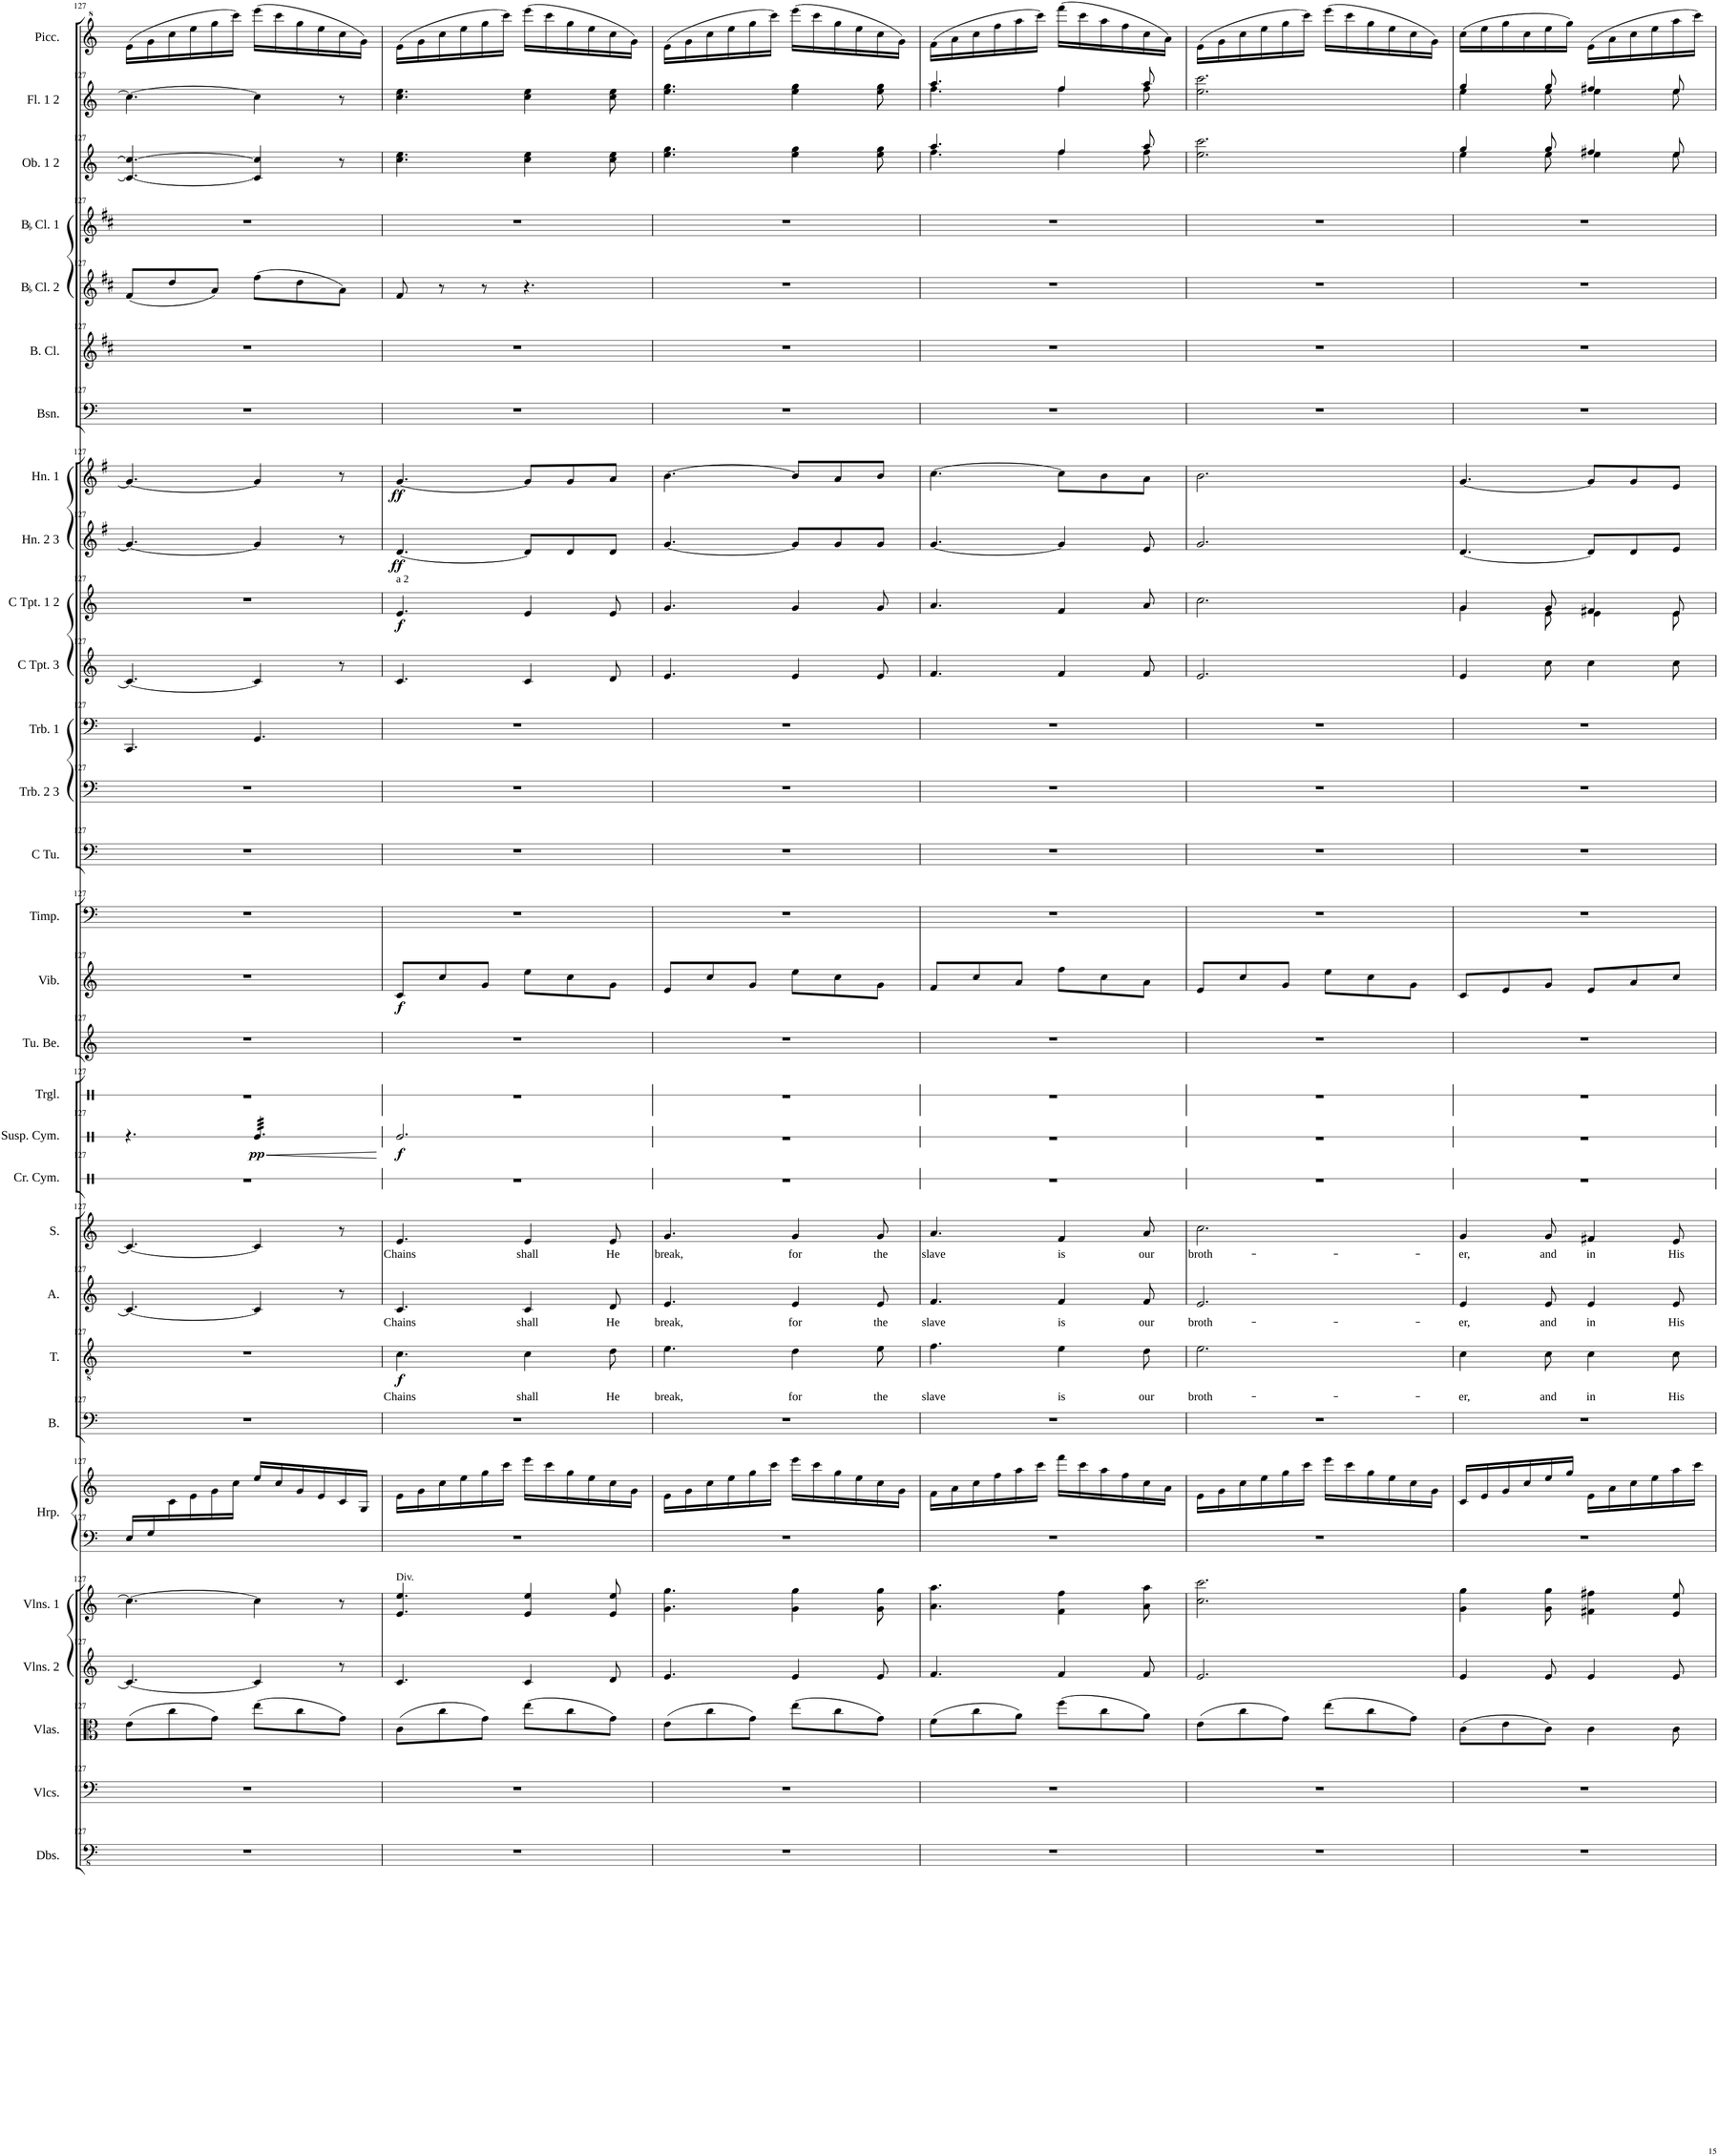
**kern	**kern	**kern	**kern	**kern	**kern	**kern	**kern	**kern	**text	**dynam	**kern	**text	**kern	**text	**kern	**kern	**dynam	**kern	**kern	**kern	**dynam	**kern	**kern	**kern	**kern	**kern	**kern	**dynam	**kern	**dynam	**kern	**dynam	**kern	**kern	**kern	**kern	**kern	**kern	**kern
*part30	*part29	*part28	*part27	*part26	*part25	*part25	*part24	*part23	*part23	*part23	*part22	*part22	*part21	*part21	*part20	*part19	*part19	*part18	*part17	*part16	*part16	*part15	*part14	*part13	*part12	*part11	*part10	*part10	*part9	*part9	*part8	*part8	*part7	*part6	*part5	*part4	*part3	*part2	*part1
*staff31	*staff30	*staff29	*staff28	*staff27	*staff26	*staff25	*staff24	*staff23	*staff23	*staff23	*staff22	*staff22	*staff21	*staff21	*staff20	*staff19	*staff19	*staff18	*staff17	*staff16	*staff16	*staff15	*staff14	*staff13	*staff12	*staff11	*staff10	*staff10	*staff9	*staff9	*staff8	*staff8	*staff7	*staff6	*staff5	*staff4	*staff3	*staff2	*staff1
*I"Double Basses	*I"Violoncellos	*I"Violas	*I"Violins 2	*I"Violins 1	*I"Harp	*	*I"Bass	*I"Tenor	*	*	*I"Alto	*	*I"Soprano	*	*I"Crash Cymbal	*I"Suspended Cymbal	*	*I"Triangle	*I"Tubular Bells	*I"Vibraphone	*	*I"Timpani	*I"C Tuba	*I"Trombone 2 3	*I"Trombone 1	*I"C Trumpet 3	*I"C Trumpet 1 2	*	*I"Horn 2 3	*	*I"Horn 1	*	*I"Bassoon	*I"Bass Clarinet	*I"BaccidentalFlat Clarinet 2	*I"BaccidentalFlat Clarinet 1	*I"Oboe 1 2	*I"Flute 1 2	*I"Piccolo
*I'Dbs.	*I'Vlcs.	*I'Vlas.	*I'Vlns. 2	*I'Vlns. 1	*I'Hrp.	*	*I'B.	*I'T.	*	*	*I'A.	*	*I'S.	*	*I'Cr. Cym.	*I'Susp. Cym.	*	*I'Trgl.	*I'Tu. Be.	*I'Vib.	*	*I'Timp.	*I'C Tu.	*I'Trb. 2 3	*I'Trb. 1	*I'C Tpt. 3	*I'C Tpt. 1 2	*	*I'Hn. 2 3	*	*I'Hn. 1	*	*I'Bsn.	*I'B. Cl.	*I'BaccidentalFlat Cl. 2	*I'BaccidentalFlat Cl. 1	*I'Ob. 1 2	*I'Fl. 1 2	*I'Picc.
!!LO:PB:g=z
*clefFv4	*clefF4	*clefC3	*clefG2	*clefG2	*clefF4	*clefG2	*clefF4	*clefGv2	*	*	*clefG2	*	*clefG2	*	*clefX	*clefX	*	*clefX	*clefG2	*clefG2	*	*clefF4	*clefF4	*clefF4	*clefF4	*clefG2	*clefG2	*	*clefG2	*	*clefG2	*	*clefF4	*clefG2	*clefG2	*clefG2	*clefG2	*clefG2	*clefG^2
*	*	*	*	*	*	*	*	*	*	*	*	*	*	*	*	*	*	*	*	*	*	*	*	*	*	*	*	*	*Trd4c7	*	*Trd4c7	*	*	*Trd8c14	*Trd1c2	*Trd1c2	*	*	*Trd-7c-12
*k[]	*k[]	*k[]	*k[]	*k[]	*k[]	*k[]	*k[]	*k[]	*	*	*k[]	*	*k[]	*	*k[]	*k[]	*	*k[]	*k[]	*k[]	*	*k[]	*k[]	*k[]	*k[]	*k[]	*k[]	*	*k[f#]	*	*k[f#]	*	*k[]	*k[f#c#]	*k[f#c#]	*k[f#c#]	*k[]	*k[]	*k[]
*M6/8	*M6/8	*M6/8	*M6/8	*M6/8	*M6/8	*M6/8	*M6/8	*M6/8	*	*	*M6/8	*	*M6/8	*	*M6/8	*M6/8	*	*M6/8	*M6/8	*M6/8	*	*M6/8	*M6/8	*M6/8	*M6/8	*M6/8	*M6/8	*	*M6/8	*	*M6/8	*	*M6/8	*M6/8	*M6/8	*M6/8	*M6/8	*M6/8	*M6/8
=127	=127	=127	=127	=127	=127	=127	=127	=127	=127	=127	=127	=127	=127	=127	=127	=127	=127	=127	=127	=127	=127	=127	=127	=127	=127	=127	=127	=127	=127	=127	=127	=127	=127	=127	=127	=127	=127	=127	=127
*	*	*	*	*	*^	*	*	*	*	*	*	*	*	*	*	*	*	*	*	*	*	*	*	*	*	*	*	*	*	*	*	*	*	*	*	*	*	*	*
2.r	2.r	(8e\L	4.c/_	4.cc\_	16E/LL	2.ryy	8ryy	2.r	2.r	.	.	4.c/_	.	4.c/_	.	2.r	4.r	.	2.r	2.r	2.r	.	2.r	2.r	2.r	4.CC/	4.c/_	2.r	.	4.g/_	.	4.g/_	.	2.r	2.r	(8f#/L	2.r	4.c/_ 4.cc/_	4.cc\_	(16ee\LL
.	.	.	.	.	16G/	.	.	.	.	.	.	.	.	.	.	.	.	.	.	.	.	.	.	.	.	.	.	.	.	.	.	.	.	.	.	.	.	.	.	16gg\
.	.	8cc\	.	.	2ryy	.	16c\	.	.	.	.	.	.	.	.	.	.	.	.	.	.	.	.	.	.	.	.	.	.	.	.	.	.	.	.	8dd/	.	.	.	16ccc\
.	.	.	.	.	.	.	16e\	.	.	.	.	.	.	.	.	.	.	.	.	.	.	.	.	.	.	.	.	.	.	.	.	.	.	.	.	.	.	.	.	16eee\
.	.	8g\J)	.	.	.	.	16g\	.	.	.	.	.	.	.	.	.	.	.	.	.	.	.	.	.	.	.	.	.	.	.	.	.	.	.	.	8a/J)	.	.	.	16ggg\
.	.	.	.	.	.	.	16cc\JJ	.	.	.	.	.	.	.	.	.	.	.	.	.	.	.	.	.	.	.	.	.	.	.	.	.	.	.	.	.	.	.	.	16cccc\JJ)
!	!	!	!	!	!	!	!	!	!	!	!	!	!	!	!	!	!	!LO:HP:b	!	!	!	!	!	!	!	!	!	!	!	!	!	!	!	!	!	!	!	!	!	!
!	!	!	!	!	!	!	!	!	!	!	!	!	!	!	!	!	!	!LO:DY:n=1:b	!	!	!	!	!	!	!	!	!	!	!	!	!	!	!	!	!	!	!	!	!	!
*	*	*	*	*	*	*	*	*	*	*	*	*	*	*	*	*	*tremolo	*	*	*	*	*	*	*	*	*	*	*	*	*	*	*	*	*	*	*	*	*	*	*
.	.	(8ee\L	4c/]	4cc\]	.	.	16ee/LL	.	.	.	.	4c/]	.	4c/]	.	.	32Re/LLL	< pp	.	.	.	.	.	.	.	4.GG/	4c/]	.	.	4g/]	.	4g/]	.	.	.	(8ff#\L	.	4c/] 4cc/]	4cc\]	(16eeee\LL
.	.	.	.	.	.	.	.	.	.	.	.	.	.	.	.	.	32Re/	.	.	.	.	.	.	.	.	.	.	.	.	.	.	.	.	.	.	.	.	.	.	.
.	.	.	.	.	.	.	16cc/	.	.	.	.	.	.	.	.	.	32Re/	.	.	.	.	.	.	.	.	.	.	.	.	.	.	.	.	.	.	.	.	.	.	16cccc\
.	.	.	.	.	.	.	.	.	.	.	.	.	.	.	.	.	32Re/	.	.	.	.	.	.	.	.	.	.	.	.	.	.	.	.	.	.	.	.	.	.	.
.	.	8cc\	.	.	.	.	16g/	.	.	.	.	.	.	.	.	.	32Re/	.	.	.	.	.	.	.	.	.	.	.	.	.	.	.	.	.	.	8dd\	.	.	.	16ggg\
.	.	.	.	.	.	.	.	.	.	.	.	.	.	.	.	.	32Re/	.	.	.	.	.	.	.	.	.	.	.	.	.	.	.	.	.	.	.	.	.	.	.
.	.	.	.	.	.	.	16e/	.	.	.	.	.	.	.	.	.	32Re/	.	.	.	.	.	.	.	.	.	.	.	.	.	.	.	.	.	.	.	.	.	.	16eee\
.	.	.	.	.	.	.	.	.	.	.	.	.	.	.	.	.	32Re/	.	.	.	.	.	.	.	.	.	.	.	.	.	.	.	.	.	.	.	.	.	.	.
.	.	8g\J)	8r	8r	8ryy	.	16c/	.	.	.	.	8r	.	8r	.	.	32Re/	.	.	.	.	.	.	.	.	.	8r	.	.	8r	.	8r	.	.	.	8a\J)	.	8r	8r	16ccc\
.	.	.	.	.	.	.	.	.	.	.	.	.	.	.	.	.	32Re/	.	.	.	.	.	.	.	.	.	.	.	.	.	.	.	.	.	.	.	.	.	.	.
.	.	.	.	.	.	.	16G/JJ	.	.	.	.	.	.	.	.	.	32Re/	.	.	.	.	.	.	.	.	.	.	.	.	.	.	.	.	.	.	.	.	.	.	16gg\JJ)
.	.	.	.	.	.	.	.	.	.	.	.	.	.	.	.	.	32Re/JJJ	.	.	.	.	.	.	.	.	.	.	.	.	.	.	.	.	.	.	.	.	.	.	.
*	*	*	*	*	*	*	*	*	*	*	*	*	*	*	*	*	*Xtremolo	*	*	*	*	*	*	*	*	*	*	*	*	*	*	*	*	*	*	*	*	*	*	*
*	*	*	*	*	*v	*v	*	*	*	*	*	*	*	*	*	*	*	*	*	*	*	*	*	*	*	*	*	*	*	*	*	*	*	*	*	*	*	*	*	*
.	.	.	.	.	.	.	.	.	.	.	.	.	.	.	.	.	[	.	.	.	.	.	.	.	.	.	.	.	.	.	.	.	.	.	.	.	.	.	.
=128	=128	=128	=128	=128	=128	=128	=128	=128	=128	=128	=128	=128	=128	=128	=128	=128	=128	=128	=128	=128	=128	=128	=128	=128	=128	=128	=128	=128	=128	=128	=128	=128	=128	=128	=128	=128	=128	=128	=128
!	!	!	!	!	!	!	!	!	!	!	!	!	!	!	!	!	!	!	!	!	!	!	!	!	!	!	!LO:TX:a:t=a 2	!	!	!	!	!	!	!	!	!	!	!	!
!	!	!	!	!LO:TX:a:t=Div.	!	!	!	!	!	!	!	!	!	!	!	!	!	!	!	!	!	!	!	!	!	!	!	!	!	!	!	!	!	!	!	!	!	!	!
!	!	!	!	!	!	!	!	!	!LO:LY:b	!LO:DY:b	!	!LO:LY:b	!	!LO:LY:b	!	!	!LO:DY:b	!	!	!	!LO:DY:b	!	!	!	!	!	!	!LO:DY:b	!	!LO:DY:b	!	!LO:DY:b	!	!	!	!	!	!	!
2.r	2.r	(8c\L	4.c/	4.e/ 4.ee/	2.r	16e\LL	2.r	4.c\	Chains	f	4.c/	Chains	4.e/	Chains	2.r	2.Re/	f	2.r	2.r	8c/L	f	2.r	2.r	2.r	2.r	4.c/	4.e/	f	[4.d/	ff	[4.g/	ff	2.r	2.r	8f#/	2.r	4.cc\ 4.ee\	4.cc\ 4.ee\	(16ee\LL
.	.	.	.	.	.	16g\	.	.	.	.	.	.	.	.	.	.	.	.	.	.	.	.	.	.	.	.	.	.	.	.	.	.	.	.	.	.	.	.	16gg\
.	.	8cc\	.	.	.	16cc\	.	.	.	.	.	.	.	.	.	.	.	.	.	8cc/	.	.	.	.	.	.	.	.	.	.	.	.	.	.	8r	.	.	.	16ccc\
.	.	.	.	.	.	16ee\	.	.	.	.	.	.	.	.	.	.	.	.	.	.	.	.	.	.	.	.	.	.	.	.	.	.	.	.	.	.	.	.	16eee\
.	.	8g\J)	.	.	.	16gg\	.	.	.	.	.	.	.	.	.	.	.	.	.	8g/J	.	.	.	.	.	.	.	.	.	.	.	.	.	.	8r	.	.	.	16ggg\
.	.	.	.	.	.	16ccc\JJ	.	.	.	.	.	.	.	.	.	.	.	.	.	.	.	.	.	.	.	.	.	.	.	.	.	.	.	.	.	.	.	.	16cccc\JJ)
!	!	!	!	!	!	!	!	!	!LO:LY:b	!	!	!LO:LY:b	!	!LO:LY:b	!	!	!	!	!	!	!	!	!	!	!	!	!	!	!	!	!	!	!	!	!	!	!	!	!
.	.	(8ee\L	4c/	4e/ 4ee/	.	16eee\LL	.	4c\	shall	.	4c/	shall	4e/	shall	.	.	.	.	.	8ee\L	.	.	.	.	.	4c/	4e/	.	8d/L]	.	8g/L]	.	.	.	4.r	.	4cc\ 4ee\	4cc\ 4ee\	(16eeee\LL
.	.	.	.	.	.	16ccc\	.	.	.	.	.	.	.	.	.	.	.	.	.	.	.	.	.	.	.	.	.	.	.	.	.	.	.	.	.	.	.	.	16cccc\
.	.	8cc\	.	.	.	16gg\	.	.	.	.	.	.	.	.	.	.	.	.	.	8cc\	.	.	.	.	.	.	.	.	8d/	.	8g/	.	.	.	.	.	.	.	16ggg\
.	.	.	.	.	.	16ee\	.	.	.	.	.	.	.	.	.	.	.	.	.	.	.	.	.	.	.	.	.	.	.	.	.	.	.	.	.	.	.	.	16eee\
!	!	!	!	!	!	!	!	!	!LO:LY:b	!	!	!LO:LY:b	!	!LO:LY:b	!	!	!	!	!	!	!	!	!	!	!	!	!	!	!	!	!	!	!	!	!	!	!	!	!
.	.	8g\J)	8d/	8e/ 8ee/	.	16cc\	.	8d\	He	.	8d/	He	8e/	He	.	.	.	.	.	8g\J	.	.	.	.	.	8d/	8e/	.	8d/J	.	8a/J	.	.	.	.	.	8cc\ 8ee\	8cc\ 8ee\	16ccc\
.	.	.	.	.	.	16g\JJ	.	.	.	.	.	.	.	.	.	.	.	.	.	.	.	.	.	.	.	.	.	.	.	.	.	.	.	.	.	.	.	.	16gg\JJ)
=129	=129	=129	=129	=129	=129	=129	=129	=129	=129	=129	=129	=129	=129	=129	=129	=129	=129	=129	=129	=129	=129	=129	=129	=129	=129	=129	=129	=129	=129	=129	=129	=129	=129	=129	=129	=129	=129	=129	=129
!	!	!	!	!	!	!	!	!	!LO:LY:b	!	!	!LO:LY:b	!	!LO:LY:b	!	!	!	!	!	!	!	!	!	!	!	!	!	!	!	!	!	!	!	!	!	!	!	!	!
2.r	2.r	(8e\L	4.e/	4.g\ 4.gg\	2.r	16e\LL	2.r	4.e\	break,	.	4.e/	break,	4.g/	break,	2.r	2.r	.	2.r	2.r	8e/L	.	2.r	2.r	2.r	2.r	4.e/	4.g/	.	[4.g/	.	[4.b\	.	2.r	2.r	2.r	2.r	4.ee\ 4.gg\	4.ee\ 4.gg\	(16ee\LL
.	.	.	.	.	.	16g\	.	.	.	.	.	.	.	.	.	.	.	.	.	.	.	.	.	.	.	.	.	.	.	.	.	.	.	.	.	.	.	.	16gg\
.	.	8cc\	.	.	.	16cc\	.	.	.	.	.	.	.	.	.	.	.	.	.	8cc/	.	.	.	.	.	.	.	.	.	.	.	.	.	.	.	.	.	.	16ccc\
.	.	.	.	.	.	16ee\	.	.	.	.	.	.	.	.	.	.	.	.	.	.	.	.	.	.	.	.	.	.	.	.	.	.	.	.	.	.	.	.	16eee\
.	.	8g\J)	.	.	.	16gg\	.	.	.	.	.	.	.	.	.	.	.	.	.	8g/J	.	.	.	.	.	.	.	.	.	.	.	.	.	.	.	.	.	.	16ggg\
.	.	.	.	.	.	16ccc\JJ	.	.	.	.	.	.	.	.	.	.	.	.	.	.	.	.	.	.	.	.	.	.	.	.	.	.	.	.	.	.	.	.	16cccc\JJ)
!	!	!	!	!	!	!	!	!	!LO:LY:b	!	!	!LO:LY:b	!	!LO:LY:b	!	!	!	!	!	!	!	!	!	!	!	!	!	!	!	!	!	!	!	!	!	!	!	!	!
.	.	(8ee\L	4e/	4g\ 4gg\	.	16eee\LL	.	4d\	for	.	4e/	for	4g/	for	.	.	.	.	.	8ee\L	.	.	.	.	.	4e/	4g/	.	8g/L]	.	8b/L]	.	.	.	.	.	4ee\ 4gg\	4ee\ 4gg\	(16eeee\LL
.	.	.	.	.	.	16ccc\	.	.	.	.	.	.	.	.	.	.	.	.	.	.	.	.	.	.	.	.	.	.	.	.	.	.	.	.	.	.	.	.	16cccc\
.	.	8cc\	.	.	.	16gg\	.	.	.	.	.	.	.	.	.	.	.	.	.	8cc\	.	.	.	.	.	.	.	.	8g/	.	8a/	.	.	.	.	.	.	.	16ggg\
.	.	.	.	.	.	16ee\	.	.	.	.	.	.	.	.	.	.	.	.	.	.	.	.	.	.	.	.	.	.	.	.	.	.	.	.	.	.	.	.	16eee\
!	!	!	!	!	!	!	!	!	!LO:LY:b	!	!	!LO:LY:b	!	!LO:LY:b	!	!	!	!	!	!	!	!	!	!	!	!	!	!	!	!	!	!	!	!	!	!	!	!	!
.	.	8g\J)	8e/	8g\ 8gg\	.	16cc\	.	8e\	the	.	8e/	the	8g/	the	.	.	.	.	.	8g\J	.	.	.	.	.	8e/	8g/	.	8g/J	.	8b/J	.	.	.	.	.	8ee\ 8gg\	8ee\ 8gg\	16ccc\
.	.	.	.	.	.	16g\JJ	.	.	.	.	.	.	.	.	.	.	.	.	.	.	.	.	.	.	.	.	.	.	.	.	.	.	.	.	.	.	.	.	16gg\JJ)
=130	=130	=130	=130	=130	=130	=130	=130	=130	=130	=130	=130	=130	=130	=130	=130	=130	=130	=130	=130	=130	=130	=130	=130	=130	=130	=130	=130	=130	=130	=130	=130	=130	=130	=130	=130	=130	=130	=130	=130
!	!	!	!	!	!	!	!	!	!LO:LY:b	!	!	!LO:LY:b	!	!LO:LY:b	!	!	!	!	!	!	!	!	!	!	!	!	!	!	!	!	!	!	!	!	!	!	!	!	!
*	*	*	*	*	*	*	*	*	*	*	*	*	*	*	*	*	*	*	*	*	*	*	*	*	*	*	*	*	*	*	*	*	*	*	*	*	*^	*^	*
2.r	2.r	(8f\L	4.f/	4.a\ 4.aa\	2.r	16f\LL	2.r	4.f\	slave	.	4.f/	slave	4.a/	slave	2.r	2.r	.	2.r	2.r	8f/L	.	2.r	2.r	2.r	2.r	4.f/	4.a/	.	[4.g/	.	[4.cc\	.	2.r	2.r	2.r	2.r	4.aa/	4.ff\	4.aa/	4.ff\	(16ff\LL
.	.	.	.	.	.	16a\	.	.	.	.	.	.	.	.	.	.	.	.	.	.	.	.	.	.	.	.	.	.	.	.	.	.	.	.	.	.	.	.	.	.	16aa\
.	.	8cc\	.	.	.	16cc\	.	.	.	.	.	.	.	.	.	.	.	.	.	8cc/	.	.	.	.	.	.	.	.	.	.	.	.	.	.	.	.	.	.	.	.	16ccc\
.	.	.	.	.	.	16ff\	.	.	.	.	.	.	.	.	.	.	.	.	.	.	.	.	.	.	.	.	.	.	.	.	.	.	.	.	.	.	.	.	.	.	16fff\
.	.	8a\J)	.	.	.	16aa\	.	.	.	.	.	.	.	.	.	.	.	.	.	8a/J	.	.	.	.	.	.	.	.	.	.	.	.	.	.	.	.	.	.	.	.	16aaa\
.	.	.	.	.	.	16ccc\JJ	.	.	.	.	.	.	.	.	.	.	.	.	.	.	.	.	.	.	.	.	.	.	.	.	.	.	.	.	.	.	.	.	.	.	16cccc\JJ)
!	!	!	!	!	!	!	!	!	!LO:LY:b	!	!	!LO:LY:b	!	!LO:LY:b	!	!	!	!	!	!	!	!	!	!	!	!	!	!	!	!	!	!	!	!	!	!	!	!	!	!	!
.	.	(8ff\L	4f/	4f\ 4ff\	.	16fff\LL	.	4e\	is	.	4f/	is	4f/	is	.	.	.	.	.	8ff\L	.	.	.	.	.	4f/	4f/	.	4g/]	.	8cc\L]	.	.	.	.	.	4ff/	4ff\	4ff/	4ff\	(16ffff\LL
.	.	.	.	.	.	16ccc\	.	.	.	.	.	.	.	.	.	.	.	.	.	.	.	.	.	.	.	.	.	.	.	.	.	.	.	.	.	.	.	.	.	.	16cccc\
.	.	8cc\	.	.	.	16aa\	.	.	.	.	.	.	.	.	.	.	.	.	.	8cc\	.	.	.	.	.	.	.	.	.	.	8b\	.	.	.	.	.	.	.	.	.	16aaa\
.	.	.	.	.	.	16ff\	.	.	.	.	.	.	.	.	.	.	.	.	.	.	.	.	.	.	.	.	.	.	.	.	.	.	.	.	.	.	.	.	.	.	16fff\
!	!	!	!	!	!	!	!	!	!LO:LY:b	!	!	!LO:LY:b	!	!LO:LY:b	!	!	!	!	!	!	!	!	!	!	!	!	!	!	!	!	!	!	!	!	!	!	!	!	!	!	!
.	.	8a\J)	8f/	8a\ 8aa\	.	16cc\	.	8d\	our	.	8f/	our	8a/	our	.	.	.	.	.	8a\J	.	.	.	.	.	8f/	8a/	.	8e/	.	8a\J	.	.	.	.	.	8aa/	8ff\	8aa/	8ff\	16ccc\
.	.	.	.	.	.	16a\JJ	.	.	.	.	.	.	.	.	.	.	.	.	.	.	.	.	.	.	.	.	.	.	.	.	.	.	.	.	.	.	.	.	.	.	16aa\JJ)
*	*	*	*	*	*	*	*	*	*	*	*	*	*	*	*	*	*	*	*	*	*	*	*	*	*	*	*	*	*	*	*	*	*	*	*	*	*v	*v	*	*	*
*	*	*	*	*	*	*	*	*	*	*	*	*	*	*	*	*	*	*	*	*	*	*	*	*	*	*	*	*	*	*	*	*	*	*	*	*	*	*v	*v	*
=131	=131	=131	=131	=131	=131	=131	=131	=131	=131	=131	=131	=131	=131	=131	=131	=131	=131	=131	=131	=131	=131	=131	=131	=131	=131	=131	=131	=131	=131	=131	=131	=131	=131	=131	=131	=131	=131	=131	=131
!	!	!	!	!	!	!	!	!	!LO:LY:b	!	!	!LO:LY:b	!	!LO:LY:b	!	!	!	!	!	!	!	!	!	!	!	!	!	!	!	!	!	!	!	!	!	!	!	!	!
2.r	2.r	(8e\L	2.e/	2.cc\ 2.ccc\	2.r	16e\LL	2.r	2.e\	broth-	.	2.e/	broth-	2.cc\	broth-	2.r	2.r	.	2.r	2.r	8e/L	.	2.r	2.r	2.r	2.r	2.e/	2.cc\	.	2.g/	.	2.b\	.	2.r	2.r	2.r	2.r	2.ee\ 2.ccc\	2.ee\ 2.ccc\	(16ee\LL
.	.	.	.	.	.	16g\	.	.	.	.	.	.	.	.	.	.	.	.	.	.	.	.	.	.	.	.	.	.	.	.	.	.	.	.	.	.	.	.	16gg\
.	.	8cc\	.	.	.	16cc\	.	.	.	.	.	.	.	.	.	.	.	.	.	8cc/	.	.	.	.	.	.	.	.	.	.	.	.	.	.	.	.	.	.	16ccc\
.	.	.	.	.	.	16ee\	.	.	.	.	.	.	.	.	.	.	.	.	.	.	.	.	.	.	.	.	.	.	.	.	.	.	.	.	.	.	.	.	16eee\
.	.	8g\J)	.	.	.	16gg\	.	.	.	.	.	.	.	.	.	.	.	.	.	8g/J	.	.	.	.	.	.	.	.	.	.	.	.	.	.	.	.	.	.	16ggg\
.	.	.	.	.	.	16ccc\JJ	.	.	.	.	.	.	.	.	.	.	.	.	.	.	.	.	.	.	.	.	.	.	.	.	.	.	.	.	.	.	.	.	16cccc\JJ)
.	.	(8ee\L	.	.	.	16eee\LL	.	.	.	.	.	.	.	.	.	.	.	.	.	8ee\L	.	.	.	.	.	.	.	.	.	.	.	.	.	.	.	.	.	.	(16eeee\LL
.	.	.	.	.	.	16ccc\	.	.	.	.	.	.	.	.	.	.	.	.	.	.	.	.	.	.	.	.	.	.	.	.	.	.	.	.	.	.	.	.	16cccc\
.	.	8cc\	.	.	.	16gg\	.	.	.	.	.	.	.	.	.	.	.	.	.	8cc\	.	.	.	.	.	.	.	.	.	.	.	.	.	.	.	.	.	.	16ggg\
.	.	.	.	.	.	16ee\	.	.	.	.	.	.	.	.	.	.	.	.	.	.	.	.	.	.	.	.	.	.	.	.	.	.	.	.	.	.	.	.	16eee\
.	.	8g\J)	.	.	.	16cc\	.	.	.	.	.	.	.	.	.	.	.	.	.	8g\J	.	.	.	.	.	.	.	.	.	.	.	.	.	.	.	.	.	.	16ccc\
.	.	.	.	.	.	16g\JJ	.	.	.	.	.	.	.	.	.	.	.	.	.	.	.	.	.	.	.	.	.	.	.	.	.	.	.	.	.	.	.	.	16gg\JJ)
=132	=132	=132	=132	=132	=132	=132	=132	=132	=132	=132	=132	=132	=132	=132	=132	=132	=132	=132	=132	=132	=132	=132	=132	=132	=132	=132	=132	=132	=132	=132	=132	=132	=132	=132	=132	=132	=132	=132	=132
!	!	!	!	!	!	!	!	!	!LO:LY:b	!	!	!LO:LY:b	!	!LO:LY:b	!	!	!	!	!	!	!	!	!	!	!	!	!	!	!	!	!	!	!	!	!	!	!	!	!
*	*	*	*	*	*	*	*	*	*	*	*	*	*	*	*	*	*	*	*	*	*	*	*	*	*	*	*^	*	*	*	*	*	*	*	*	*	*^	*^	*
2.r	2.r	(8c\L	4e/	4g\ 4gg\	2.r	16c/LL	2.r	4c\	-er,	.	4e/	-er,	4g/	-er,	2.r	2.r	.	2.r	2.r	8c/L	.	2.r	2.r	2.r	2.r	4e/	4g/	4g\	.	[4.d/	.	[4.g/	.	2.r	2.r	2.r	2.r	4gg/	4ee\	4gg/	4ee\	(16ccc\LL
.	.	.	.	.	.	16e/	.	.	.	.	.	.	.	.	.	.	.	.	.	.	.	.	.	.	.	.	.	.	.	.	.	.	.	.	.	.	.	.	.	.	.	16eee\
.	.	8e\	.	.	.	16g/	.	.	.	.	.	.	.	.	.	.	.	.	.	8e/	.	.	.	.	.	.	.	.	.	.	.	.	.	.	.	.	.	.	.	.	.	16ggg\
.	.	.	.	.	.	16cc/	.	.	.	.	.	.	.	.	.	.	.	.	.	.	.	.	.	.	.	.	.	.	.	.	.	.	.	.	.	.	.	.	.	.	.	16ccc\
!	!	!	!	!	!	!	!	!	!LO:LY:b	!	!	!LO:LY:b	!	!LO:LY:b	!	!	!	!	!	!	!	!	!	!	!	!	!	!	!	!	!	!	!	!	!	!	!	!	!	!	!	!
.	.	8c\J)	8e/	8g\ 8gg\	.	16ee/	.	8c\	and	.	8e/	and	8g/	and	.	.	.	.	.	8g/J	.	.	.	.	.	8cc\	8g/	8e\	.	.	.	.	.	.	.	.	.	8gg/	8ee\	8gg/	8ee\	16eee\
.	.	.	.	.	.	16gg/JJ	.	.	.	.	.	.	.	.	.	.	.	.	.	.	.	.	.	.	.	.	.	.	.	.	.	.	.	.	.	.	.	.	.	.	.	16ggg\JJ)
!	!	!	!	!	!	!	!	!	!LO:LY:b	!	!	!LO:LY:b	!	!LO:LY:b	!	!	!	!	!	!	!	!	!	!	!	!	!	!	!	!	!	!	!	!	!	!	!	!	!	!	!	!
.	.	4c\	4e/	4f#X\ 4ff#X\	.	16e\LL	.	4c\	in	.	4e/	in	4f#X/	in	.	.	.	.	.	8e/L	.	.	.	.	.	4cc\	4f#X/	4e\	.	8d/L]	.	8g/L]	.	.	.	.	.	4ff#X/	4ee\	4ff#X/	4ee\	(16ee\LL
.	.	.	.	.	.	16a\	.	.	.	.	.	.	.	.	.	.	.	.	.	.	.	.	.	.	.	.	.	.	.	.	.	.	.	.	.	.	.	.	.	.	.	16aa\
.	.	.	.	.	.	16cc\	.	.	.	.	.	.	.	.	.	.	.	.	.	8a/	.	.	.	.	.	.	.	.	.	8d/	.	8g/	.	.	.	.	.	.	.	.	.	16ccc\
.	.	.	.	.	.	16ee\	.	.	.	.	.	.	.	.	.	.	.	.	.	.	.	.	.	.	.	.	.	.	.	.	.	.	.	.	.	.	.	.	.	.	.	16eee\
!	!	!	!	!	!	!	!	!	!LO:LY:b	!	!	!LO:LY:b	!	!LO:LY:b	!	!	!	!	!	!	!	!	!	!	!	!	!	!	!	!	!	!	!	!	!	!	!	!	!	!	!	!
.	.	8c\	8e/	8e/ 8ee/	.	16aa\	.	8c\	His	.	8e/	His	8e/	His	.	.	.	.	.	8cc/J	.	.	.	.	.	8cc\	8e/	8e\	.	8e/J	.	8e/J	.	.	.	.	.	8ee/	8ee\	8ee/	8ee\	16aaa\
.	.	.	.	.	.	16ccc\JJ	.	.	.	.	.	.	.	.	.	.	.	.	.	.	.	.	.	.	.	.	.	.	.	.	.	.	.	.	.	.	.	.	.	.	.	16cccc\JJ)
*	*	*	*	*	*	*	*	*	*	*	*	*	*	*	*	*	*	*	*	*	*	*	*	*	*	*	*	*	*	*	*	*	*	*	*	*	*	*v	*v	*	*	*
*	*	*	*	*	*	*	*	*	*	*	*	*	*	*	*	*	*	*	*	*	*	*	*	*	*	*	*v	*v	*	*	*	*	*	*	*	*	*	*	*v	*v	*
=	=	=	=	=	=	=	=	=	=	=	=	=	=	=	=	=	=	=	=	=	=	=	=	=	=	=	=	=	=	=	=	=	=	=	=	=	=	=	=
*-	*-	*-	*-	*-	*-	*-	*-	*-	*-	*-	*-	*-	*-	*-	*-	*-	*-	*-	*-	*-	*-	*-	*-	*-	*-	*-	*-	*-	*-	*-	*-	*-	*-	*-	*-	*-	*-	*-	*-
